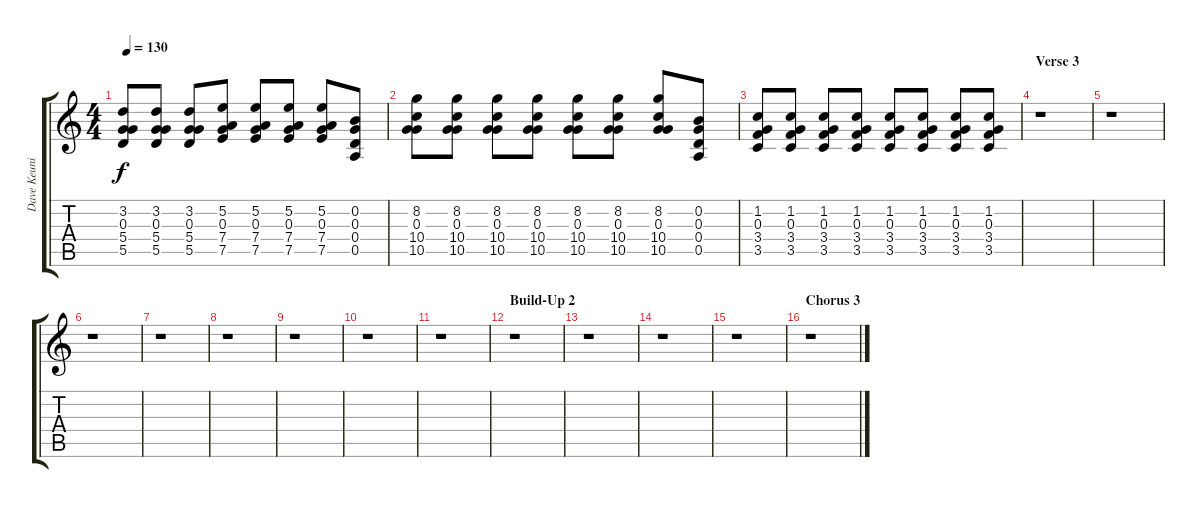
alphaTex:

\track ("Dave Keuning (Backing)" "Dave Keuni") {instrument overdrivenguitar}
\staff {score tabs}
\tuning (E4 B3 G3 D3 A2 E2) {hide}
\ts (4 4)
\tempo 130
\clef g2
\ks c
(3.2 0.3 5.4 5.5).8{dy f} (3.2 0.3 5.4 5.5).8 (3.2 0.3 5.4 5.5).8 (5.2 0.3 7.4 7.5).8 (5.2 0.3 7.4 7.5).8 (5.2 0.3 7.4 7.5).8 (5.2 0.3 7.4 7.5).8 (0.2 0.3 0.4 0.5).8 |
(8.2 0.3 10.4 10.5).8 (8.2 0.3 10.4 10.5).8 (8.2 0.3 10.4 10.5).8 (8.2 0.3 10.4 10.5).8 (8.2 0.3 10.4 10.5).8 (8.2 0.3 10.4 10.5).8 (8.2 0.3 10.4 10.5).8 (0.2 0.3 0.4 0.5).8 |
(1.2 0.3 3.4 3.5).8 (1.2 0.3 3.4 3.5).8 (1.2 0.3 3.4 3.5).8 (1.2 0.3 3.4 3.5).8 (1.2 0.3 3.4 3.5).8 (1.2 0.3 3.4 3.5).8 (1.2 0.3 3.4 3.5).8 (1.2 0.3 3.4 3.5).8 |
\section ("" "Verse 3")
r.1 |
r.1 |
r.1 |
r.1 |
r.1 |
r.1 |
r.1 |
r.1 |
\section ("" "Build-Up 2")
r.1 |
r.1 |
r.1 |
r.1 |
\section ("" "Chorus 3")
r.1
